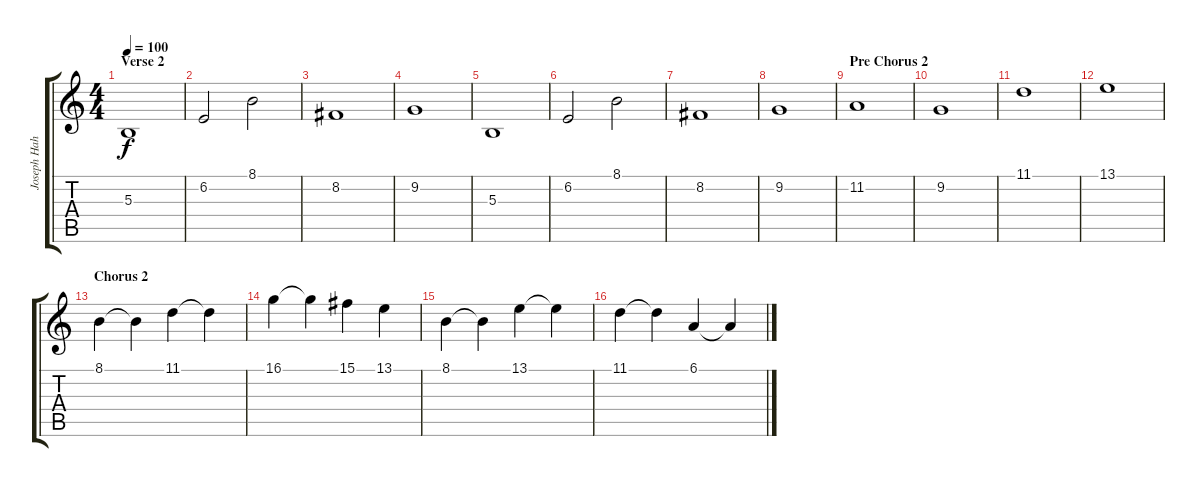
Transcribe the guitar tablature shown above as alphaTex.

\track ("Joseph Hahn (Sampler 2)" "Joseph Hah") {instrument stringensemble1}
\staff {score tabs}
\tuning (Eb4 Bb3 Gb3 Db3 Ab2 Db2) {hide}
\ts (4 4)
\section ("" "Verse 2")
\tempo 100
\clef g2
\ks c
5.3.1{dy f} |
6.2.2 8.1.2 |
8.2.1 |
9.2.1 |
5.3.1 |
6.2.2 8.1.2 |
8.2.1 |
9.2.1 |
\section ("" "Pre Chorus 2")
11.2.1 |
9.2.1 |
11.1.1 |
13.1.1 |
\section ("" "Chorus 2")
8.1.4 8.1{t}.4 11.1.4 11.1{t}.4 |
16.1.4 16.1{t}.4 15.1.4 13.1.4 |
8.1.4 8.1{t}.4 13.1.4 13.1{t}.4 |
11.1.4 11.1{t}.4 6.1.4 6.1{t}.4
